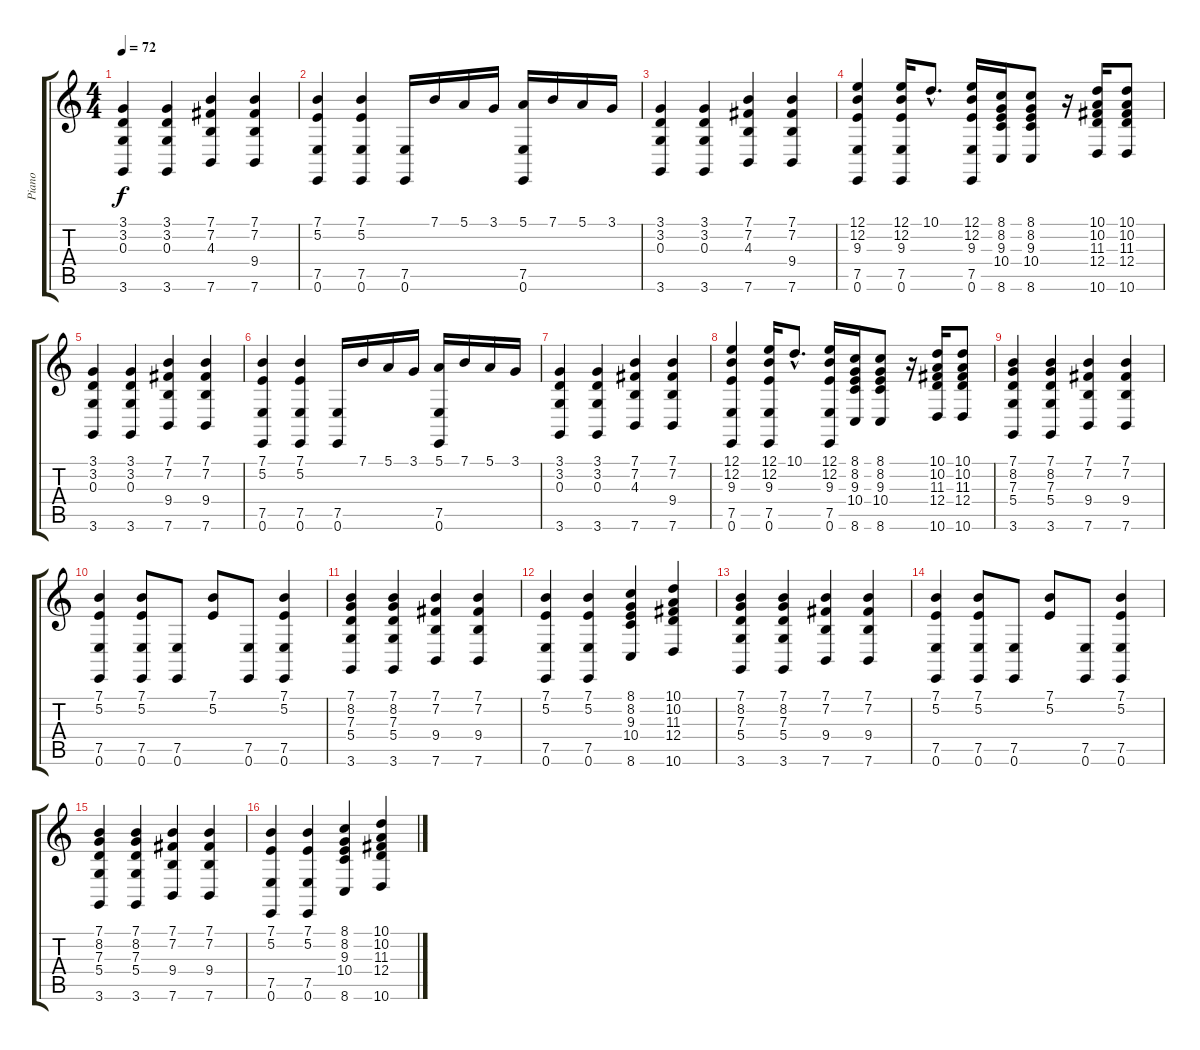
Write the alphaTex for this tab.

\track ("Piano" "Piano") {instrument acousticgrandpiano}
\staff {score tabs}
\tuning (E4 B3 G3 D3 A2 E2) {hide}
\ts (4 4)
\tempo 72
\clef g2
\ks c
(3.1 3.2 0.3 3.6).4{dy f} (3.1 3.2 0.3 3.6).4 (7.1 7.2 4.3 7.6).4 (7.1 7.2 9.4 7.6).4 |
(7.1 5.2 7.5 0.6).4 (7.1 5.2 7.5 0.6).4 (7.5 0.6).16 7.1.16 5.1.16 3.1.16 (5.1 7.5 0.6).16 7.1.16 5.1.16 3.1.16 |
(3.1 3.2 0.3 3.6).4 (3.1 3.2 0.3 3.6).4 (7.1 7.2 4.3 7.6).4 (7.1 7.2 9.4 7.6).4 |
(12.1 12.2 9.3 7.5 0.6).4 (12.1 12.2 9.3 7.5 0.6).16 10.1{hac}.8{d} (12.1 12.2 9.3 7.5 0.6).16 (8.1 8.2 9.3 10.4 8.6).16 (8.1 8.2 9.3 10.4 8.6).8 r.16 (10.1 10.2 11.3 12.4 10.6).16 (10.1 10.2 11.3 12.4 10.6).8 |
(3.1 3.2 0.3 3.6).4 (3.1 3.2 0.3 3.6).4 (7.1 7.2 9.4 7.6).4 (7.1 7.2 9.4 7.6).4 |
(7.1 5.2 7.5 0.6).4 (7.1 5.2 7.5 0.6).4 (7.5 0.6).16 7.1.16 5.1.16 3.1.16 (5.1 7.5 0.6).16 7.1.16 5.1.16 3.1.16 |
(3.1 3.2 0.3 3.6).4 (3.1 3.2 0.3 3.6).4 (7.1 7.2 4.3 7.6).4 (7.1 7.2 9.4 7.6).4 |
(12.1 12.2 9.3 7.5 0.6).4 (12.1 12.2 9.3 7.5 0.6).16 10.1{hac}.8{d} (12.1 12.2 9.3 7.5 0.6).16 (8.1 8.2 9.3 10.4 8.6).16 (8.1 8.2 9.3 10.4 8.6).8 r.16 (10.1 10.2 11.3 12.4 10.6).16 (10.1 10.2 11.3 12.4 10.6).8 |
(7.1 8.2 7.3 5.4 3.6).4 (7.1 8.2 7.3 5.4 3.6).4 (7.1 7.2 9.4 7.6).4 (7.1 7.2 9.4 7.6).4 |
(7.1 5.2 7.5 0.6).4 (7.1 5.2 7.5 0.6).8 (7.5 0.6).8 (7.1 5.2).8 (7.5 0.6).8 (7.1 5.2 7.5 0.6).4 |
(7.1 8.2 7.3 5.4 3.6).4 (7.1 8.2 7.3 5.4 3.6).4 (7.1 7.2 9.4 7.6).4 (7.1 7.2 9.4 7.6).4 |
(7.1 5.2 7.5 0.6).4 (7.1 5.2 7.5 0.6).4 (8.1 8.2 9.3 10.4 8.6).4 (10.1 10.2 11.3 12.4 10.6).4 |
(7.1 8.2 7.3 5.4 3.6).4 (7.1 8.2 7.3 5.4 3.6).4 (7.1 7.2 9.4 7.6).4 (7.1 7.2 9.4 7.6).4 |
(7.1 5.2 7.5 0.6).4 (7.1 5.2 7.5 0.6).8 (7.5 0.6).8 (7.1 5.2).8 (7.5 0.6).8 (7.1 5.2 7.5 0.6).4 |
(7.1 8.2 7.3 5.4 3.6).4 (7.1 8.2 7.3 5.4 3.6).4 (7.1 7.2 9.4 7.6).4 (7.1 7.2 9.4 7.6).4 |
(7.1 5.2 7.5 0.6).4 (7.1 5.2 7.5 0.6).4 (8.1 8.2 9.3 10.4 8.6).4 (10.1 10.2 11.3 12.4 10.6).4
